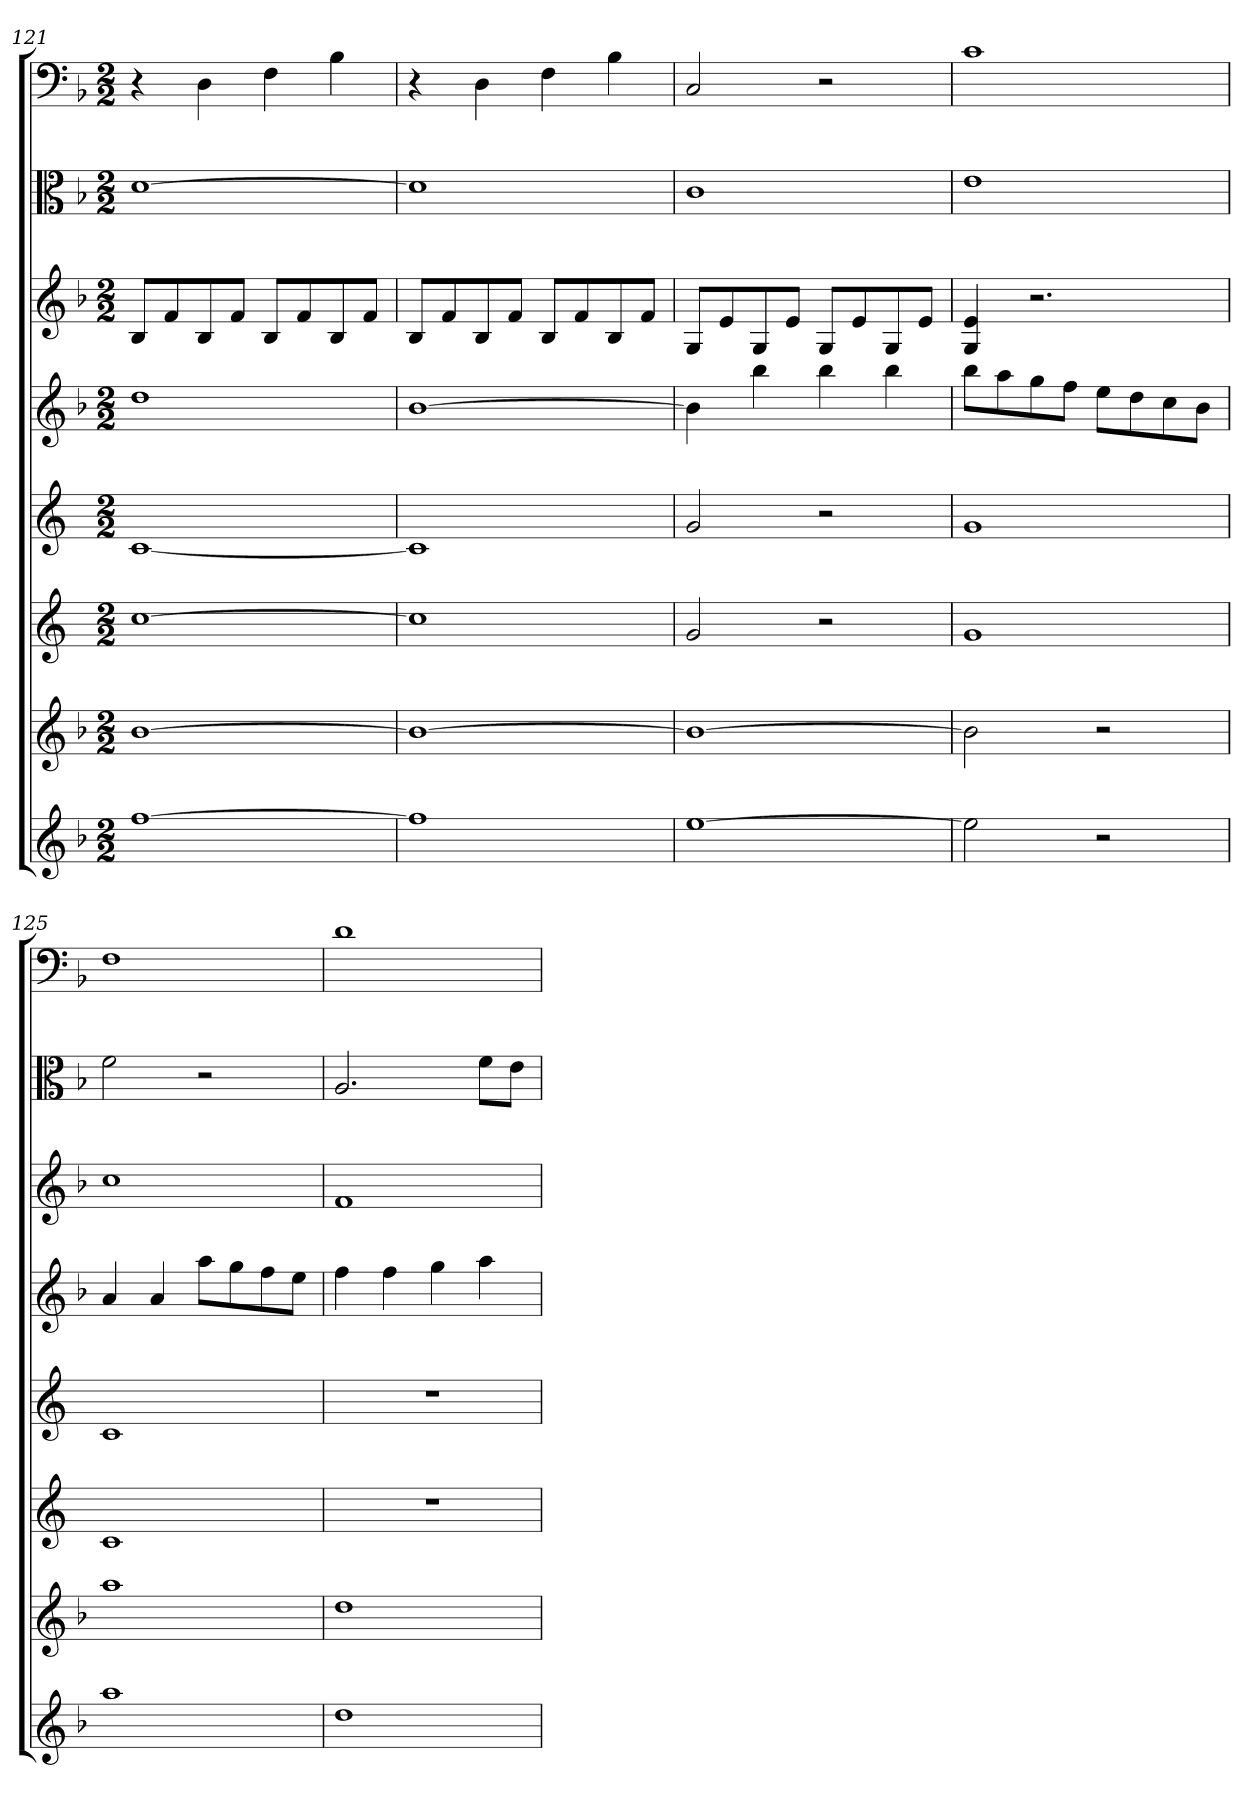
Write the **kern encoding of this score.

**kern	**kern	**kern	**kern	**kern	**kern	**kern	**kern
*part8	*part7	*part6	*part5	*part4	*part3	*part2	*part1
*staff8	*staff7	*staff6	*staff5	*staff4	*staff3	*staff2	*staff1
*	*	*	*	*	*	*clefC3	*clefF4
*k[b-]	*k[b-]	*k[]	*k[]	*k[b-]	*k[b-]	*k[b-]	*k[b-]
*F:	*F:	*	*	*F:	*F:	*F:	*F:
*M2/2	*M2/2	*M2/2	*M2/2	*M2/2	*M2/2	*M2/2	*M2/2
=121	=121	=121	=121	=121	=121	=121	=121
[1ff	[1b-	[1cc	[1c	1dd	8B-L	[1d	4r
.	.	.	.	.	8f	.	.
.	.	.	.	.	8B-	.	4D
.	.	.	.	.	8fJ	.	.
.	.	.	.	.	8B-L	.	4F
.	.	.	.	.	8f	.	.
.	.	.	.	.	8B-	.	4B-
.	.	.	.	.	8fJ	.	.
=122	=122	=122	=122	=122	=122	=122	=122
1ff]	1b-_	1cc]	1c]	[1b-	8B-L	1d]	4r
.	.	.	.	.	8f	.	.
.	.	.	.	.	8B-	.	4D
.	.	.	.	.	8fJ	.	.
.	.	.	.	.	8B-L	.	4F
.	.	.	.	.	8f	.	.
.	.	.	.	.	8B-	.	4B-
.	.	.	.	.	8fJ	.	.
=123	=123	=123	=123	=123	=123	=123	=123
[1ee	1b-_	2g	2g	4b-]	8GL	1c	2C
.	.	.	.	.	8e	.	.
.	.	.	.	4bb-	8G	.	.
.	.	.	.	.	8eJ	.	.
.	.	2r	2r	4bb-	8GL	.	2r
.	.	.	.	.	8e	.	.
.	.	.	.	4bb-	8G	.	.
.	.	.	.	.	8eJ	.	.
=124	=124	=124	=124	=124	=124	=124	=124
2ee]	2b-]	1g	1g	8bb-L	4G 4e	1e	1c
.	.	.	.	8aa	.	.	.
.	.	.	.	8gg	2.r	.	.
.	.	.	.	8ffJ	.	.	.
2r	2r	.	.	8eeL	.	.	.
.	.	.	.	8dd	.	.	.
.	.	.	.	8cc	.	.	.
.	.	.	.	8b-J	.	.	.
=125	=125	=125	=125	=125	=125	=125	=125
1aa	1aa	1c	1c	4a	1cc	2f	1F
.	.	.	.	4a	.	.	.
.	.	.	.	8aaL	.	2r	.
.	.	.	.	8gg	.	.	.
.	.	.	.	8ff	.	.	.
.	.	.	.	8eeJ	.	.	.
=126	=126	=126	=126	=126	=126	=126	=126
1dd	1dd	1r	1r	4ff	1f	2.A	1d
.	.	.	.	4ff	.	.	.
.	.	.	.	4gg	.	.	.
.	.	.	.	4aa	.	8f\L	.
.	.	.	.	.	.	8e\J	.
=	=	=	=	=	=	=	=
*-	*-	*-	*-	*-	*-	*-	*-
